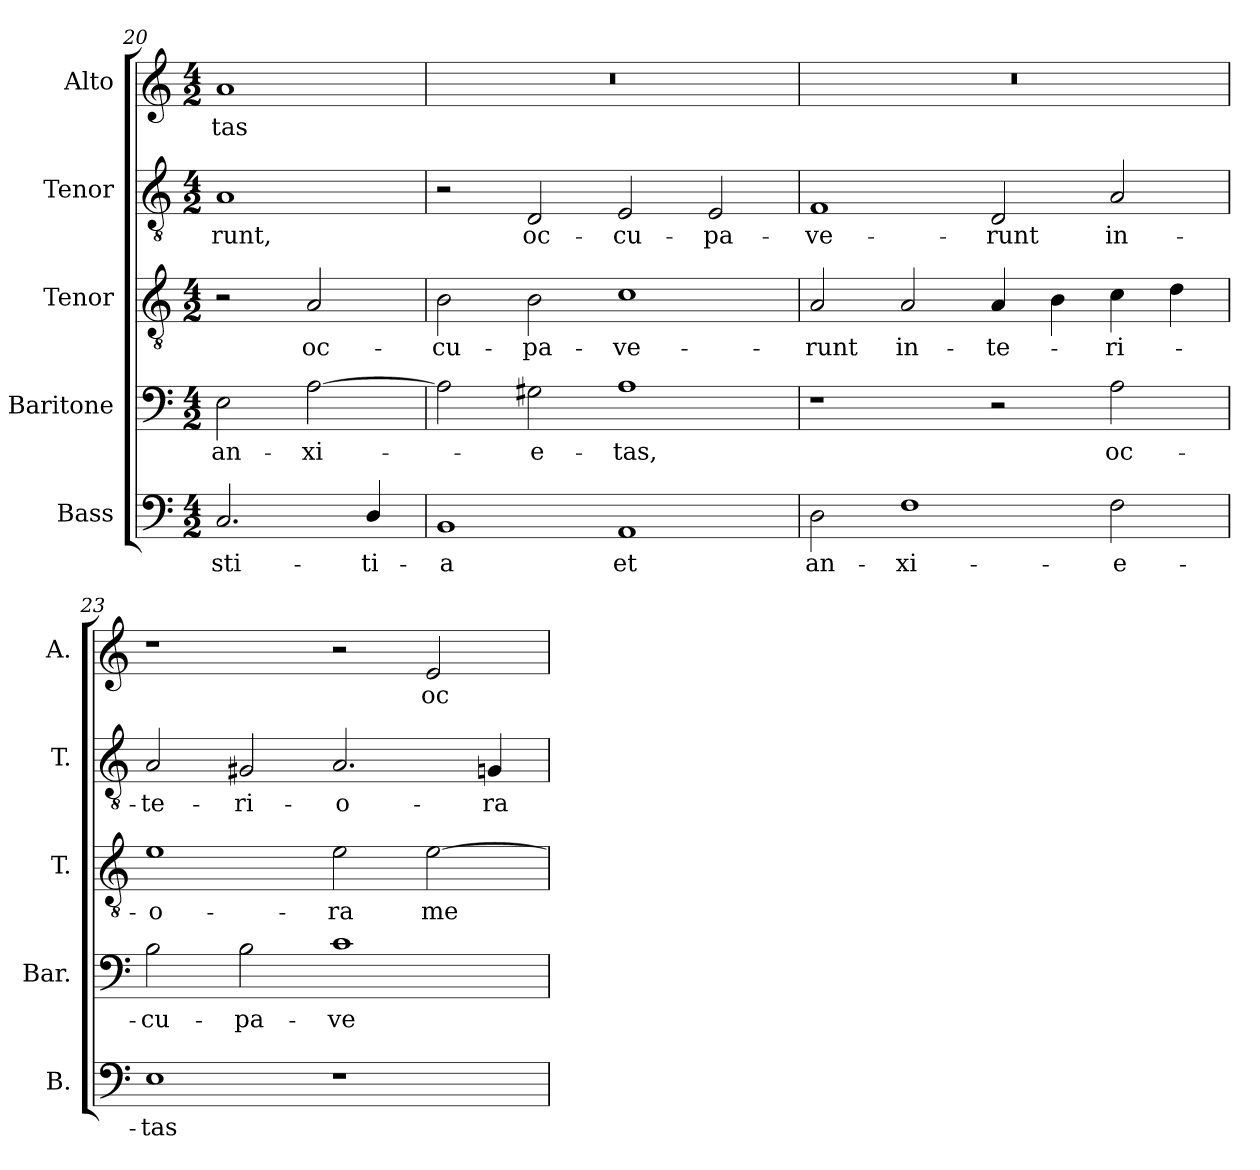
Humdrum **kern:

**kern	**text	**kern	**text	**kern	**text	**kern	**text	**kern	**text
*part5	*part5	*part4	*part4	*part3	*part3	*part2	*part2	*part1	*part1
*staff5	*staff5	*staff4	*staff4	*staff3	*staff3	*staff2	*staff2	*staff1	*staff1
*I"Bass	*	*I"Baritone	*	*I"Tenor	*	*I"Tenor	*	*I"Alto	*
*I'B.	*	*I'Bar.	*	*I'T.	*	*I'T.	*	*I'A.	*
*clefF4	*	*clefF4	*	*clefGv2	*	*clefGv2	*	*clefG2	*
*	*	*	*	*ITrd7c12	*	*ITrd7c12	*	*	*
*k[]	*	*k[]	*	*k[]	*	*k[]	*	*k[]	*
*C:	*	*C:	*	*C:	*	*C:	*	*C:	*
*M4/2	*	*M4/2	*	*M4/2	*	*M4/2	*	*M4/2	*
=20	=20	=20	=20	=20	=20	=20	=20	=20	=20
!	!LO:LY:b:color=#000000	!	!	!	!	!	!	!	!
!	!	!	!LO:LY:b:color=#000000	!	!	!	!	!	!
!	!	!	!	!	!	!	!LO:LY:b:color=#000000	!	!
!	!	!	!	!	!	!	!	!	!LO:LY:b:color=#000000
2.Ci/	-sti-	2Ei\	an-	2r	.	1AAi	-runt,	1ai	-tas
!	!	!	!LO:LY:b:color=#000000	!	!	!	!	!	!
!	!	!	!	!	!LO:LY:b:color=#000000	!	!	!	!
.	.	[2Ai\	-xi-	2AAi/	oc-	.	.	.	.
!	!LO:LY:b:color=#000000	!	!	!	!	!	!	!	!
4Di/	-ti-	.	.	.	.	.	.	.	.
=21	=21	=21	=21	=21	=21	=21	=21	=21	=21
!	!LO:LY:b:color=#000000	!	!	!	!	!	!	!	!
!	!	!	!	!	!LO:LY:b:color=#000000	!	!	!LO:N:vis=1	!
1BBi	-a	2Ai\]	.	2BBi\	-cu-	2r	.	0r	.
!	!	!	!LO:LY:b:color=#000000	!	!	!	!	!	!
!	!	!	!	!	!LO:LY:b:color=#000000	!	!	!	!
!	!	!	!	!	!	!	!LO:LY:b:color=#000000	!	!
.	.	2G#Xi\	-e-	2BBi\	-pa-	2DDi/	oc-	.	.
!	!LO:LY:b:color=#000000	!	!	!	!	!	!	!	!
!	!	!	!LO:LY:b:color=#000000	!	!	!	!	!	!
!	!	!	!	!	!LO:LY:b:color=#000000	!	!	!	!
!	!	!	!	!	!	!	!LO:LY:b:color=#000000	!	!
1AAi	et	1Ai	-tas,	1Ci	-ve-	2EEi/	-cu-	.	.
!	!	!	!	!	!	!	!LO:LY:b:color=#000000	!	!
.	.	.	.	.	.	2EEi/	-pa-	.	.
=22	=22	=22	=22	=22	=22	=22	=22	=22	=22
!	!LO:LY:b:color=#000000	!	!	!	!	!	!	!	!
!	!	!	!	!	!LO:LY:b:color=#000000	!	!	!	!
!	!	!	!	!	!	!	!LO:LY:b:color=#000000	!LO:N:vis=1	!
2Di\	an-	1r	.	2AAi/	-runt	1FFi	-ve-	0r	.
!	!LO:LY:b:color=#000000	!	!	!	!	!	!	!	!
!	!	!	!	!	!LO:LY:b:color=#000000	!	!	!	!
1Fi	-xi-	.	.	2AAi/	in-	.	.	.	.
!	!	!	!	!	!LO:LY:b:color=#000000	!	!	!	!
!	!	!	!	!	!	!	!LO:LY:b:color=#000000	!	!
.	.	2r	.	4AAi/	-te-	2DDi/	-runt	.	.
.	.	.	.	4BBi\	.	.	.	.	.
!	!LO:LY:b:color=#000000	!	!	!	!	!	!	!	!
!	!	!	!LO:LY:b:color=#000000	!	!	!	!	!	!
!	!	!	!	!	!LO:LY:b:color=#000000	!	!	!	!
!	!	!	!	!	!	!	!LO:LY:b:color=#000000	!	!
2Fi\	-e-	2Ai\	oc-	4Ci\	-ri-	2AAi/	in-	.	.
.	.	.	.	4Di\	.	.	.	.	.
!!LO:LB:g=z
=23	=23	=23	=23	=23	=23	=23	=23	=23	=23
!	!LO:LY:b:color=#000000	!	!	!	!	!	!	!	!
!	!	!	!LO:LY:b:color=#000000	!	!	!	!	!	!
!	!	!	!	!	!LO:LY:b:color=#000000	!	!	!	!
!	!	!	!	!	!	!	!LO:LY:b:color=#000000	!	!
1Ei	-tas	2Bi\	-cu-	1Ei	-o-	2AAi/	-te-	1r	.
!	!	!	!LO:LY:b:color=#000000	!	!	!	!	!	!
!	!	!	!	!	!	!	!LO:LY:b:color=#000000	!	!
.	.	2Bi\	-pa-	.	.	2GG#Xi/	-ri-	.	.
!	!	!	!LO:LY:b:color=#000000	!	!	!	!	!	!
!	!	!	!	!	!LO:LY:b:color=#000000	!	!	!	!
!	!	!	!	!	!	!	!LO:LY:b:color=#000000	!	!
1r	.	1ci	-ve-	2Ei\	-ra	2.AAi/	-o-	2r	.
!	!	!	!	!	!LO:LY:b:color=#000000	!	!	!	!
!	!	!	!	!	!	!	!	!	!LO:LY:b:color=#000000
.	.	.	.	[2Ei\	me-	.	.	2ei/	oc-
!	!	!	!	!	!	!	!LO:LY:b:color=#000000	!	!
.	.	.	.	.	.	4GGni/	-ra	.	.
=	=	=	=	=	=	=	=	=	=
*-	*-	*-	*-	*-	*-	*-	*-	*-	*-
